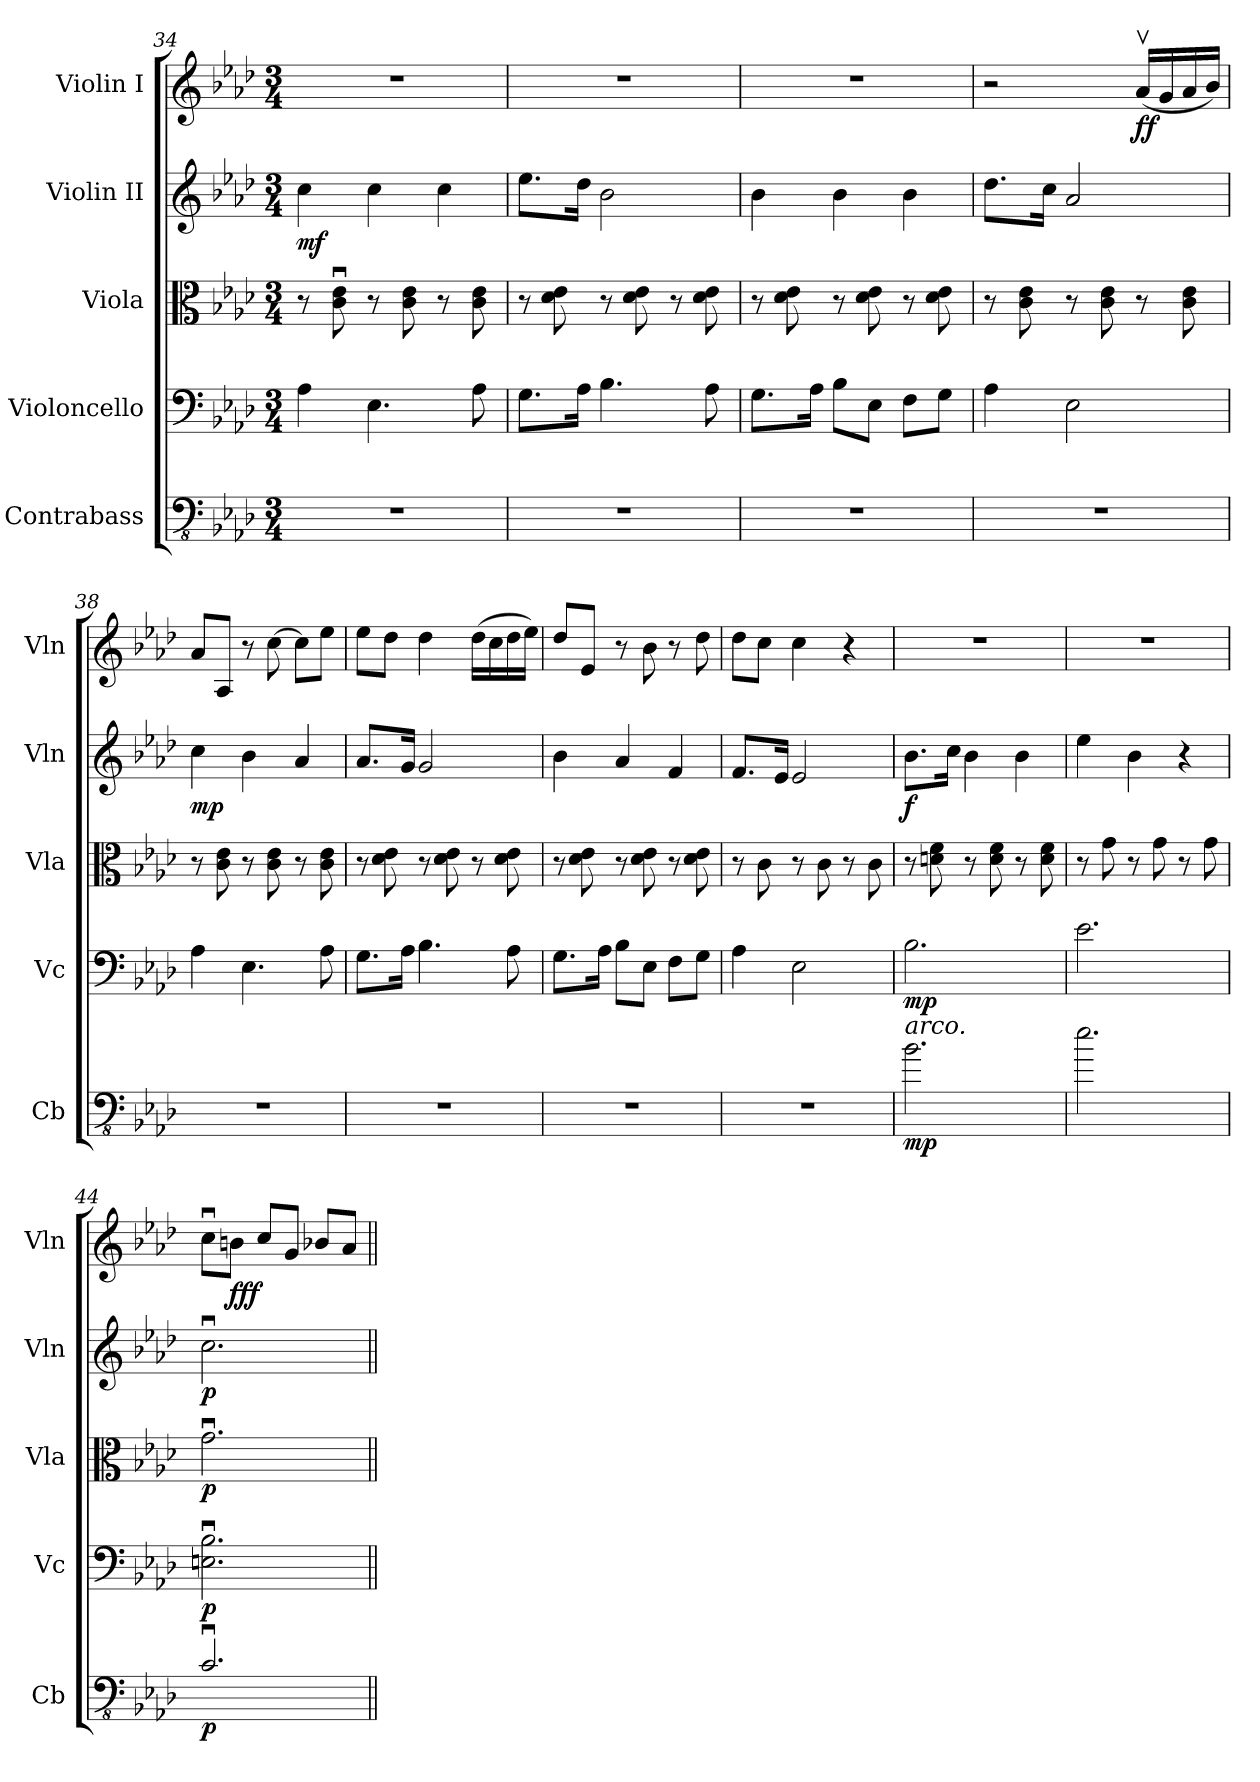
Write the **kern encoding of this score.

**kern	**dynam	**kern	**dynam	**kern	**dynam	**kern	**dynam	**kern	**dynam
*part5	*part5	*part4	*part4	*part3	*part3	*part2	*part2	*part1	*part1
*staff5	*staff5	*staff4	*staff4	*staff3	*staff3	*staff2	*staff2	*staff1	*staff1
*I"Contrabass	*	*I"Violoncello	*	*I"Viola	*	*I"Violin II	*	*I"Violin I	*
*I'Cb	*	*I'Vc	*	*I'Vla	*	*I'Vln	*	*I'Vln	*
*clefFv4	*	*clefF4	*	*clefC3	*	*clefG2	*	*clefG2	*
*ITrd7c12	*	*	*	*	*	*	*	*	*
*k[b-e-a-d-]	*	*k[b-e-a-d-]	*	*k[b-e-a-d-]	*	*k[b-e-a-d-]	*	*k[b-e-a-d-]	*
*M3/4	*	*M3/4	*	*M3/4	*	*M3/4	*	*M3/4	*
=34	=34	=34	=34	=34	=34	=34	=34	=34	=34
!	!	!	!	!	!	!	!LO:DY:b	!	!
2.r	.	4A-\	.	8r	.	4cc\	mf	2.r	.
.	.	.	.	8c\u 8e-\u	.	.	.	.	.
.	.	4.E-\	.	8r	.	4cc\	.	.	.
.	.	.	.	8c\ 8e-\	.	.	.	.	.
.	.	.	.	8r	.	4cc\	.	.	.
.	.	8A-\	.	8c\ 8e-\	.	.	.	.	.
=35	=35	=35	=35	=35	=35	=35	=35	=35	=35
2.r	.	8.G\L	.	8r	.	8.ee-\L	.	2.r	.
.	.	.	.	8d-\ 8e-\	.	.	.	.	.
.	.	16A-\Jk	.	.	.	16dd-\Jk	.	.	.
.	.	4.B-\	.	8r	.	2b-\	.	.	.
.	.	.	.	8d-\ 8e-\	.	.	.	.	.
.	.	.	.	8r	.	.	.	.	.
.	.	8A-\	.	8d-\ 8e-\	.	.	.	.	.
=36	=36	=36	=36	=36	=36	=36	=36	=36	=36
2.r	.	8.G\L	.	8r	.	4b-\	.	2.r	.
.	.	.	.	8d-\ 8e-\	.	.	.	.	.
.	.	16A-\Jk	.	.	.	.	.	.	.
.	.	8B-\L	.	8r	.	4b-\	.	.	.
.	.	8E-\J	.	8d-\ 8e-\	.	.	.	.	.
.	.	8F\L	.	8r	.	4b-\	.	.	.
.	.	8G\J	.	8d-\ 8e-\	.	.	.	.	.
=37	=37	=37	=37	=37	=37	=37	=37	=37	=37
2.r	.	4A-\	.	8r	.	8.dd-\L	.	2r	.
.	.	.	.	8c\ 8e-\	.	.	.	.	.
.	.	.	.	.	.	16cc\Jk	.	.	.
.	.	2E-\	.	8r	.	2a-/	.	.	.
.	.	.	.	8c\ 8e-\	.	.	.	.	.
!	!	!	!	!	!	!	!	!	!LO:DY:b
.	.	.	.	8r	.	.	.	(16a-v/LL	ff
.	.	.	.	.	.	.	.	16g/	.
.	.	.	.	8c\ 8e-\	.	.	.	16a-/	.
.	.	.	.	.	.	.	.	16b-/JJ)	.
=38	=38	=38	=38	=38	=38	=38	=38	=38	=38
!	!	!	!	!	!	!	!LO:DY:b	!	!
2.r	.	4A-\	.	8r	.	4cc\	mp	8a-/L	.
.	.	.	.	8c\ 8e-\	.	.	.	8A-/J	.
.	.	4.E-\	.	8r	.	4b-\	.	8r	.
.	.	.	.	8c\ 8e-\	.	.	.	[8cc\	.
.	.	.	.	8r	.	4a-/	.	8cc\L]	.
.	.	8A-\	.	8c\ 8e-\	.	.	.	8ee-\J	.
!!LO:PB:g=z
=39	=39	=39	=39	=39	=39	=39	=39	=39	=39
2.r	.	8.G\L	.	8r	.	8.a-/L	.	8ee-\L	.
.	.	.	.	8d-\ 8e-\	.	.	.	8dd-\J	.
.	.	16A-\Jk	.	.	.	16g/Jk	.	.	.
.	.	4.B-\	.	8r	.	2g/	.	4dd-\	.
.	.	.	.	8d-\ 8e-\	.	.	.	.	.
.	.	.	.	8r	.	.	.	(16dd-\LL	.
.	.	.	.	.	.	.	.	16cc\	.
.	.	8A-\	.	8d-\ 8e-\	.	.	.	16dd-\	.
.	.	.	.	.	.	.	.	16ee-\JJ)	.
=40	=40	=40	=40	=40	=40	=40	=40	=40	=40
2.r	.	8.G\L	.	8r	.	4b-\	.	8dd-/L	.
.	.	.	.	8d-\ 8e-\	.	.	.	8e-/J	.
.	.	16A-\Jk	.	.	.	.	.	.	.
.	.	8B-\L	.	8r	.	4a-/	.	8r	.
.	.	8E-\J	.	8d-\ 8e-\	.	.	.	8b-\	.
.	.	8F\L	.	8r	.	4f/	.	8r	.
.	.	8G\J	.	8d-\ 8e-\	.	.	.	8dd-\	.
=41	=41	=41	=41	=41	=41	=41	=41	=41	=41
2.r	.	4A-\	.	8r	.	8.f/L	.	8dd-\L	.
.	.	.	.	8c\	.	.	.	8cc\J	.
.	.	.	.	.	.	16e-/Jk	.	.	.
.	.	2E-\	.	8r	.	2e-/	.	4cc\	.
.	.	.	.	8c\	.	.	.	.	.
.	.	.	.	8r	.	.	.	4r	.
.	.	.	.	8c\	.	.	.	.	.
=42	=42	=42	=42	=42	=42	=42	=42	=42	=42
!LO:TX:a:i:t=arco.	!	!	!	!	!	!	!	!	!
!	!LO:DY:b	!	!LO:DY:b	!	!	!	!LO:DY:b	!	!
2.BB-\	mp	2.B-\	mp	8r	.	8.b-\L	f	2.r	.
.	.	.	.	8dn\ 8f\	.	.	.	.	.
.	.	.	.	.	.	16cc\Jk	.	.	.
.	.	.	.	8r	.	4b-\	.	.	.
.	.	.	.	8d\ 8f\	.	.	.	.	.
.	.	.	.	8r	.	4b-\	.	.	.
.	.	.	.	8d\ 8f\	.	.	.	.	.
=43	=43	=43	=43	=43	=43	=43	=43	=43	=43
2.E-\	.	2.e-\	.	8r	.	4ee-\	.	2.r	.
.	.	.	.	8g\	.	.	.	.	.
.	.	.	.	8r	.	4b-\	.	.	.
.	.	.	.	8g\	.	.	.	.	.
.	.	.	.	8r	.	4r	.	.	.
.	.	.	.	8g\	.	.	.	.	.
=44	=44	=44	=44	=44	=44	=44	=44	=44	=44
!	!LO:DY:b	!	!LO:DY:b	!	!LO:DY:b	!	!LO:DY:b	!	!
2.CCu/	p	2.En\u 2.B-\u	p	2.gu\	p	2.ccu\	p	8ccu\L	.
!	!	!	!	!	!	!	!	!	!LO:DY:b
.	.	.	.	.	.	.	.	8bn\J	fff
.	.	.	.	.	.	.	.	8cc/L	.
.	.	.	.	.	.	.	.	8g/J	.
.	.	.	.	.	.	.	.	8b-X/L	.
.	.	.	.	.	.	.	.	8a-/J	.
=||	=||	=||	=||	=||	=||	=||	=||	=||	=||
*-	*-	*-	*-	*-	*-	*-	*-	*-	*-
